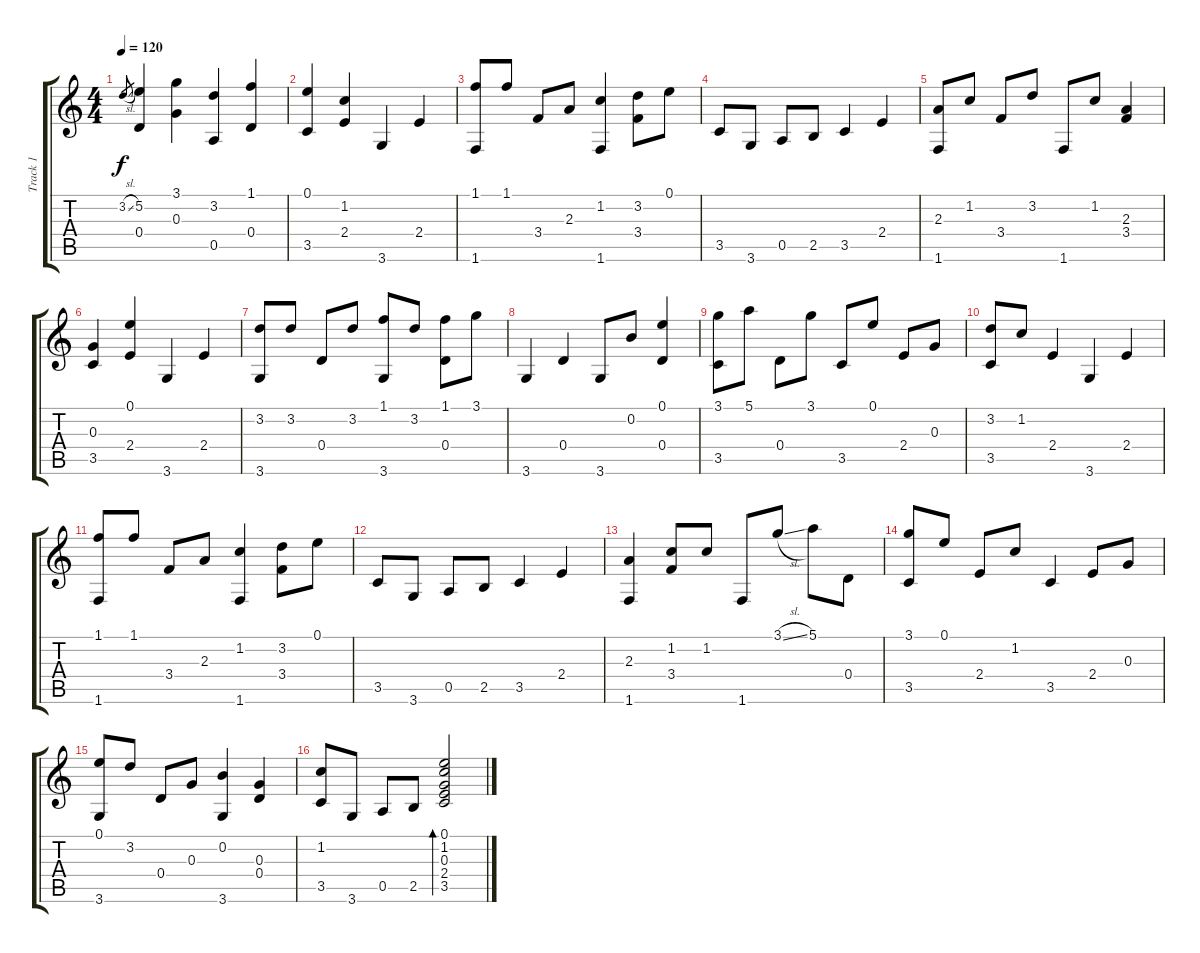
\track ("Track 1" "Track 1") {instrument acousticguitarsteel}
\staff {score tabs}
\tuning (E4 B3 G3 D3 A2 E2) {hide}
\ts (4 4)
\tempo 120
\clef g2
\ks c
3.2{sl}.8{gr dy f} (5.2 0.4).4 (3.1 0.3).4 (3.2 0.5).4 (1.1 0.4).4 |
(0.1 3.5).4 (1.2 2.4).4 3.6.4 2.4.4 |
(1.1 1.6).8 1.1.8 3.4.8 2.3.8 (1.2 1.6).4 (3.2 3.4).8 0.1.8 |
3.5.8 3.6.8 0.5.8 2.5.8 3.5.4 2.4.4 |
(2.3 1.6).8 1.2.8 3.4.8 3.2.8 1.6.8 1.2.8 (2.3 3.4).4 |
(0.3 3.5).4 (0.1 2.4).4 3.6.4 2.4.4 |
(3.2 3.6).8 3.2.8 0.4.8 3.2.8 (1.1 3.6).8 3.2.8 (1.1 0.4).8 3.1.8 |
3.6.4 0.4.4 3.6.8 0.2.8 (0.1 0.4).4 |
(3.1 3.5).8 5.1.8 0.4.8 3.1.8 3.5.8 0.1.8 2.4.8 0.3.8 |
(3.2 3.5).8 1.2.8 2.4.4 3.6.4 2.4.4 |
(1.1 1.6).8 1.1.8 3.4.8 2.3.8 (1.2 1.6).4 (3.2 3.4).8 0.1.8 |
3.5.8 3.6.8 0.5.8 2.5.8 3.5.4 2.4.4 |
(2.3 1.6).4 (1.2 3.4).8 1.2.8 1.6.8 3.1{sl}.8 5.1.8 0.4.8 |
(3.1 3.5).8 0.1.8 2.4.8 1.2.8 3.5.4 2.4.8 0.3.8 |
(0.1 3.6).8 3.2.8 0.4.8 0.3.8 (0.2 3.6).4 (0.3 0.4).4 |
(1.2 3.5).8 3.6.8 0.5.8 2.5.8 (0.1 1.2 0.3 2.4 3.5).2{bd 480}
